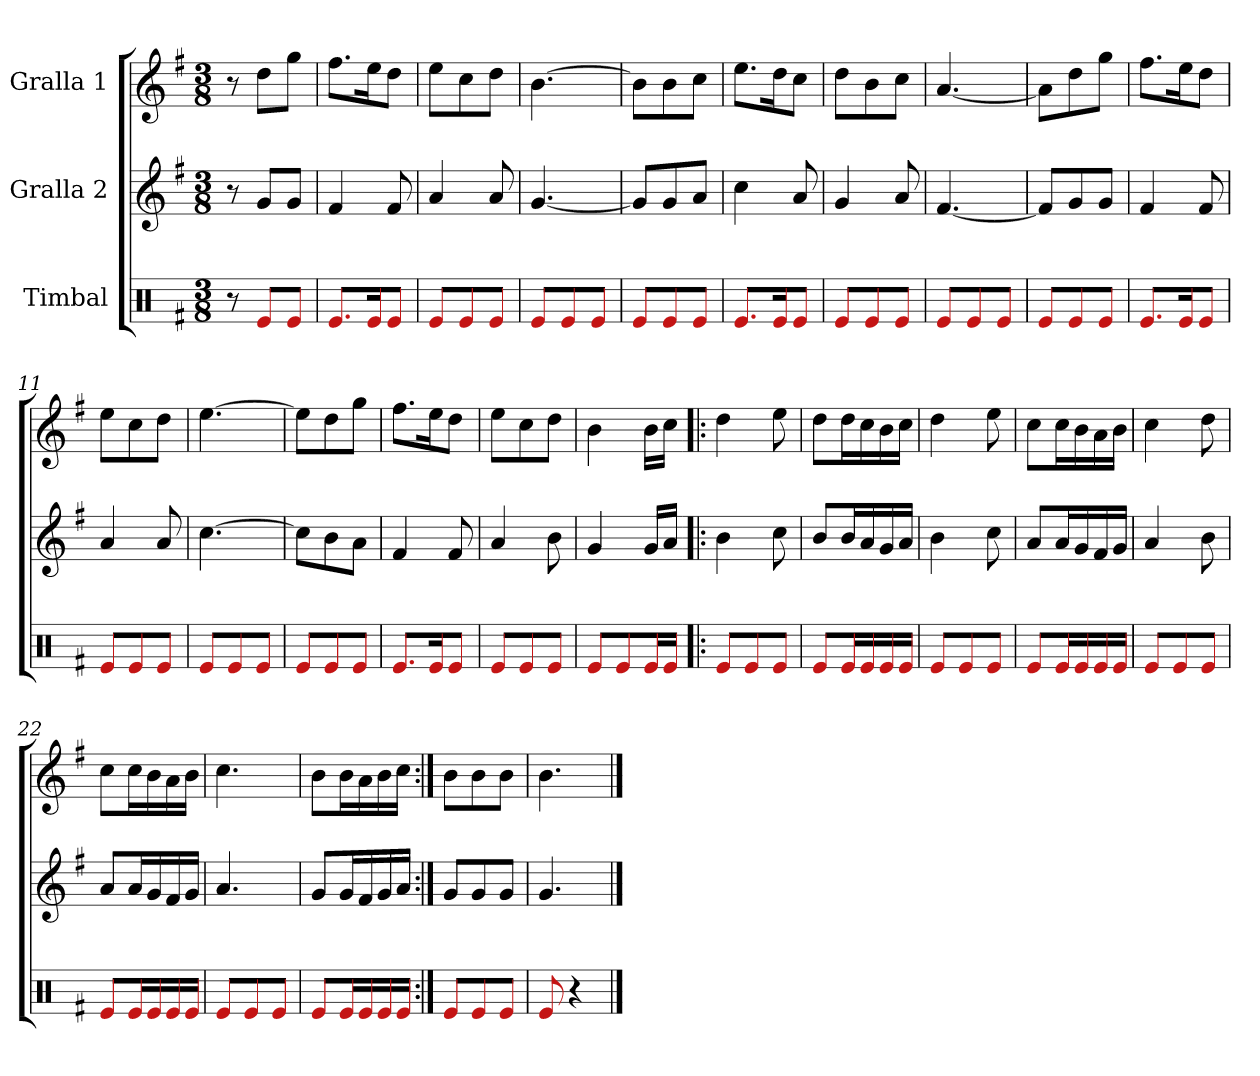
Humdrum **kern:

**kern	**kern	**kern
*part3	*part2	*part1
*staff3	*staff2	*staff1
*I"Timbal	*I"Gralla 2	*I"Gralla 1
*clefX	*clefG2	*clefG2
*k[f#]	*k[f#]	*k[f#]
*M3/8	*M3/8	*M3/8
=1	=1	=1
8r	8r	8r
8e/L	8g/L	8dd\L
8e/J	8g/J	8gg\J
=2	=2	=2
8.e/L	4f#/	8.ff#\L
16e/K	.	16ee\K
8e/J	8f#/	8dd\J
=3	=3	=3
8e/L	4a/	8ee\L
8e/	.	8cc\
8e/J	8a/	8dd\J
=4	=4	=4
8e/L	[4.g/	[4.b\
8e/	.	.
8e/J	.	.
=5	=5	=5
8e/L	8g/L]	8b\L]
8e/	8g/	8b\
8e/J	8a/J	8cc\J
=6	=6	=6
8.e/L	4cc\	8.ee\L
16e/K	.	16dd\K
8e/J	8a/	8cc\J
=7	=7	=7
8e/L	4g/	8dd\L
8e/	.	8b\
8e/J	8a/	8cc\J
=8	=8	=8
8e/L	[4.f#/	[4.a/
8e/	.	.
8e/J	.	.
=9	=9	=9
8e/L	8f#/L]	8a\L]
8e/	8g/	8dd\
8e/J	8g/J	8gg\J
!!LO:LB:g=z
=10	=10	=10
8.e/L	4f#/	8.ff#\L
16e/K	.	16ee\K
8e/J	8f#/	8dd\J
=11	=11	=11
8e/L	4a/	8ee\L
8e/	.	8cc\
8e/J	8a/	8dd\J
=12	=12	=12
8e/L	[4.cc\	[4.ee\
8e/	.	.
8e/J	.	.
=13	=13	=13
8e/L	8cc\L]	8ee\L]
8e/	8b\	8dd\
8e/J	8a\J	8gg\J
=14	=14	=14
8.e/L	4f#/	8.ff#\L
16e/K	.	16ee\K
8e/J	8f#/	8dd\J
=15	=15	=15
8e/L	4a/	8ee\L
8e/	.	8cc\
8e/J	8b\	8dd\J
=16	=16	=16
8e/L	4g/	4b\
8e/	.	.
16e/L	16g/LL	16b\LL
16e/JJ	16a/JJ	16cc\JJ
=17!|:	=17!|:	=17!|:
8e/L	4b\	4dd\
8e/	.	.
8e/J	8cc\	8ee\
=18	=18	=18
8e/L	8b/L	8dd\L
16e/L	16b/L	16dd\L
16e/	16a/	16cc\
16e/	16g/	16b\
16e/JJ	16a/JJ	16cc\JJ
=19	=19	=19
8e/L	4b\	4dd\
8e/	.	.
8e/J	8cc\	8ee\
!!LO:LB:g=z
=20	=20	=20
8e/L	8a/L	8cc\L
16e/L	16a/L	16cc\L
16e/	16g/	16b\
16e/	16f#/	16a\
16e/JJ	16g/JJ	16b\JJ
=21	=21	=21
8e/L	4a/	4cc\
8e/	.	.
8e/J	8b\	8dd\
=22	=22	=22
8e/L	8a/L	8cc\L
16e/L	16a/L	16cc\L
16e/	16g/	16b\
16e/	16f#/	16a\
16e/JJ	16g/JJ	16b\JJ
=23	=23	=23
8e/L	4.a/	4.cc\
8e/	.	.
8e/J	.	.
=24	=24	=24
8e/L	8g/L	8b\L
16e/L	16g/L	16b\L
16e/	16f#/	16a\
16e/	16g/	16b\
16e/JJ	16a/JJ	16cc\JJ
=25:|!	=25:|!	=25:|!
8e/L	8g/L	8b\L
8e/	8g/	8b\
8e/J	8g/J	8b\J
=26	=26	=26
8e/	4.g/	4.b\
4r	.	.
==	==	==
*-	*-	*-
